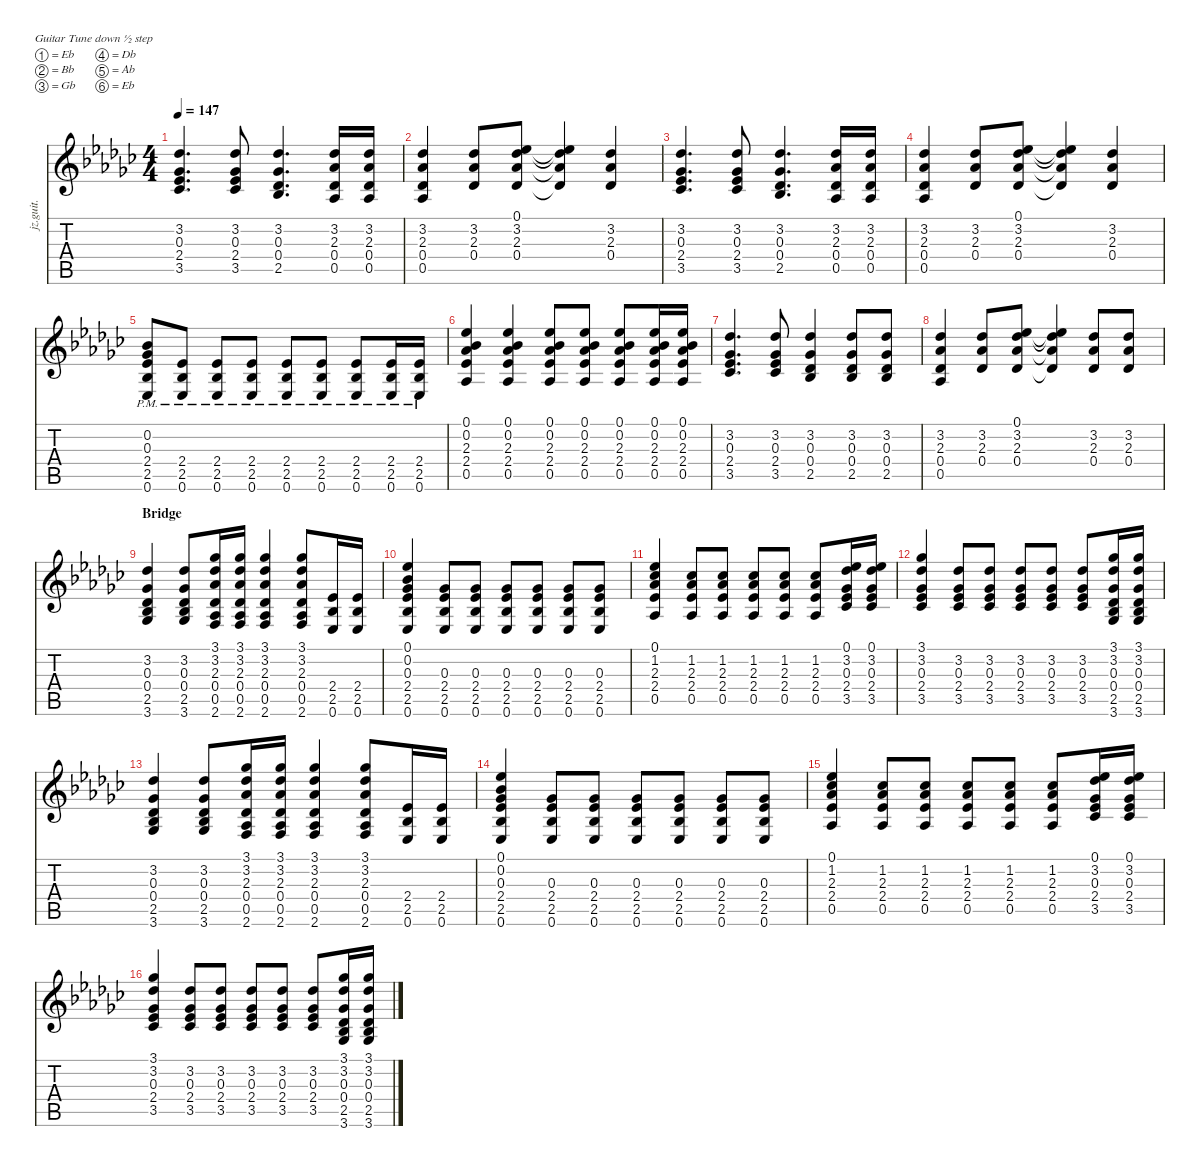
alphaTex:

\defaultSystemsLayout 8
\hideDynamics
\bracketExtendMode nobrackets
\otherSystemsTrackNameOrientation horizontal
\track ("Guitar (Billy)" "jz.guit.") {defaultSystemsLayout 4 instrument electricguitarjazz}
\staff {score tabs}
\tuning (Eb4 Bb3 Gb3 Db3 Ab2 Eb2)
\ts (4 4)
\tempo 147
\clef g2
\ks ebminor
(3.2{acc b} 0.3{acc b} 2.4{acc b} 3.5{acc b}).4{d dy f beam Up} (3.2{acc b} 0.3{acc b} 2.4{acc b} 3.5{acc b}).8{beam Up} (3.2{acc b} 0.3{acc b} 0.4{acc b} 2.5{acc b}).4{d beam Up} (3.2{acc b} 2.3{acc b} 0.4{acc b} 0.5{acc b}).16{beam Up} (3.2{acc b} 2.3{acc b} 0.4{acc b} 0.5{acc b}).16{beam Up} |
(3.2{acc b} 2.3{acc b} 0.4{acc b} 0.5{acc b}).4{beam Up} (3.2{acc b} 2.3{acc b} 0.4{acc b}).8{beam Up} (0.1{acc b} 3.2{acc b} 2.3{acc b} 0.4{acc b}).8{beam Up} (0.1{t acc b} 3.2{t acc b} 2.3{t acc b} 0.4{t acc b}).4{beam Up} (3.2{acc b} 2.3{acc b} 0.4{acc b}).4{beam Up} |
(3.2{acc b} 0.3{acc b} 2.4{acc b} 3.5{acc b}).4{d beam Up} (3.2{acc b} 0.3{acc b} 2.4{acc b} 3.5{acc b}).8{beam Up} (3.2{acc b} 0.3{acc b} 0.4{acc b} 2.5{acc b}).4{d beam Up} (3.2{acc b} 2.3{acc b} 0.4{acc b} 0.5{acc b}).16{beam Up} (3.2{acc b} 2.3{acc b} 0.4{acc b} 0.5{acc b}).16{beam Up} |
(3.2{acc b} 2.3{acc b} 0.4{acc b} 0.5{acc b}).4{beam Up} (3.2{acc b} 2.3{acc b} 0.4{acc b}).8{beam Up} (0.1{acc b} 3.2{acc b} 2.3{acc b} 0.4{acc b}).8{beam Up} (0.1{t acc b} 3.2{t acc b} 2.3{t acc b} 0.4{t acc b}).4{beam Up} (3.2{acc b} 2.3{acc b} 0.4{acc b}).4{beam Up} |
(0.2{acc b} 0.3{acc b} 2.4{acc b} 2.5{pm acc b} 0.6{acc b}).8{beam Up} (2.4{acc b} 2.5{pm acc b} 0.6{acc b}).8{beam Up} (2.4{acc b} 2.5{pm acc b} 0.6{acc b}).8{beam Up} (2.4{acc b} 2.5{pm acc b} 0.6{acc b}).8{beam Up} (2.4{acc b} 2.5{pm acc b} 0.6{acc b}).8{beam Up} (2.4{acc b} 2.5{pm acc b} 0.6{acc b}).8{beam Up} (2.4{acc b} 2.5{pm acc b} 0.6{acc b}).8{beam Up} (2.4{acc b} 2.5{pm acc b} 0.6{acc b}).16{beam Up} (2.4{acc b} 2.5{pm acc b} 0.6{acc b}).16{beam Up} |
(0.1{acc b} 0.2{acc b} 2.3{acc b} 2.4{acc b} 0.5{acc b}).4{beam Up} (0.1{acc b} 0.2{acc b} 2.3{acc b} 2.4{acc b} 0.5{acc b}).4{beam Up} (0.1{acc b} 0.2{acc b} 2.3{acc b} 2.4{acc b} 0.5{acc b}).8{beam Up} (0.1{acc b} 0.2{acc b} 2.3{acc b} 2.4{acc b} 0.5{acc b}).8{beam Up} (0.1{acc b} 0.2{acc b} 2.3{acc b} 2.4{acc b} 0.5{acc b}).8{beam Up} (0.1{acc b} 0.2{acc b} 2.3{acc b} 2.4{acc b} 0.5{acc b}).16{beam Up} (0.1{acc b} 0.2{acc b} 2.3{acc b} 2.4{acc b} 0.5{acc b}).16{beam Up} |
(3.2{acc b} 0.3{acc b} 2.4{acc b} 3.5{acc b}).4{d beam Up} (3.2{acc b} 0.3{acc b} 2.4{acc b} 3.5{acc b}).8{beam Up} (3.2{acc b} 0.3{acc b} 0.4{acc b} 2.5{acc b}).4{beam Up} (3.2{acc b} 0.3{acc b} 0.4{acc b} 2.5{acc b}).8{beam Up} (3.2{acc b} 0.3{acc b} 0.4{acc b} 2.5{acc b}).8{beam Up} |
(3.2{acc b} 2.3{acc b} 0.4{acc b} 0.5{acc b}).4{beam Up} (3.2{acc b} 2.3{acc b} 0.4{acc b}).8{beam Up} (0.1{acc b} 3.2{acc b} 2.3{acc b} 0.4{acc b}).8{beam Up} (0.1{t acc b} 3.2{t acc b} 2.3{t acc b} 0.4{t acc b}).4{beam Up} (3.2{acc b} 2.3{acc b} 0.4{acc b}).8{beam Up} (3.2{acc b} 2.3{acc b} 0.4{acc b}).8{beam Up} |
\section ("" "Bridge")
(3.2{acc b} 0.3{acc b} 0.4{acc b} 2.5{acc b} 3.6{acc b}).4{beam Up} (3.2{acc b} 0.3{acc b} 0.4{acc b} 2.5{acc b} 3.6{acc b}).8{beam Up} (3.1{acc b} 3.2{acc b} 2.3{acc b} 0.4{acc b} 0.5{acc b} 2.6{acc forcenatural}).16{beam Up} (3.1{acc b} 3.2{acc b} 2.3{acc b} 0.4{acc b} 0.5{acc b} 2.6{acc forcenatural}).16{beam Up} (3.1{acc b} 3.2{acc b} 2.3{acc b} 0.4{acc b} 0.5{acc b} 2.6{acc forcenatural}).4{beam Up} (3.1{acc b} 3.2{acc b} 2.3{acc b} 0.4{acc b} 0.5{acc b} 2.6{acc forcenatural}).8{beam Up} (2.4{acc b} 2.5{acc b} 0.6{acc b}).16{beam Up} (2.4{acc b} 2.5{acc b} 0.6{acc b}).16{beam Up} |
(0.1{acc b} 0.2{acc b} 0.3{acc b} 2.4{acc b} 2.5{acc b} 0.6{acc b}).4{beam Up} (0.3{acc b} 2.4{acc b} 2.5{acc b} 0.6{acc b}).8{beam Up} (0.3{acc b} 2.4{acc b} 2.5{acc b} 0.6{acc b}).8{beam Up} (0.3{acc b} 2.4{acc b} 2.5{acc b} 0.6{acc b}).8{beam Up} (0.3{acc b} 2.4{acc b} 2.5{acc b} 0.6{acc b}).8{beam Up} (0.3{acc b} 2.4{acc b} 2.5{acc b} 0.6{acc b}).8{beam Up} (0.3{acc b} 2.4{acc b} 2.5{acc b} 0.6{acc b}).8{beam Up} |
(0.1{acc b} 1.2{acc b} 2.3{acc b} 2.4{acc b} 0.5{acc b}).4{beam Up} (1.2{acc b} 2.3{acc b} 2.4{acc b} 0.5{acc b}).8{beam Up} (1.2{acc b} 2.3{acc b} 2.4{acc b} 0.5{acc b}).8{beam Up} (1.2{acc b} 2.3{acc b} 2.4{acc b} 0.5{acc b}).8{beam Up} (1.2{acc b} 2.3{acc b} 2.4{acc b} 0.5{acc b}).8{beam Up} (1.2{acc b} 2.3{acc b} 2.4{acc b} 0.5{acc b}).8{beam Up} (0.1{acc b} 3.2{acc b} 0.3{acc b} 2.4{acc b} 3.5{acc b}).16{beam Up} (0.1{acc b} 3.2{acc b} 0.3{acc b} 2.4{acc b} 3.5{acc b}).16{beam Up} |
(3.1{acc b} 3.2{acc b} 0.3{acc b} 2.4{acc b} 3.5{acc b}).4{beam Up} (3.2{acc b} 0.3{acc b} 2.4{acc b} 3.5{acc b}).8{beam Up} (3.2{acc b} 0.3{acc b} 2.4{acc b} 3.5{acc b}).8{beam Up} (3.2{acc b} 0.3{acc b} 2.4{acc b} 3.5{acc b}).8{beam Up} (3.2{acc b} 0.3{acc b} 2.4{acc b} 3.5{acc b}).8{beam Up} (3.2{acc b} 0.3{acc b} 2.4{acc b} 3.5{acc b}).8{beam Up} (3.1{acc b} 3.2{acc b} 0.3{acc b} 0.4{acc b} 2.5{acc b} 3.6{acc b}).16{beam Up} (3.1{acc b} 3.2{acc b} 0.3{acc b} 0.4{acc b} 2.5{acc b} 3.6{acc b}).16{beam Up} |
(3.2{acc b} 0.3{acc b} 0.4{acc b} 2.5{acc b} 3.6{acc b}).4{beam Up} (3.2{acc b} 0.3{acc b} 0.4{acc b} 2.5{acc b} 3.6{acc b}).8{beam Up} (3.1{acc b} 3.2{acc b} 2.3{acc b} 0.4{acc b} 0.5{acc b} 2.6{acc forcenatural}).16{beam Up} (3.1{acc b} 3.2{acc b} 2.3{acc b} 0.4{acc b} 0.5{acc b} 2.6{acc forcenatural}).16{beam Up} (3.1{acc b} 3.2{acc b} 2.3{acc b} 0.4{acc b} 0.5{acc b} 2.6{acc forcenatural}).4{beam Up} (3.1{acc b} 3.2{acc b} 2.3{acc b} 0.4{acc b} 0.5{acc b} 2.6{acc forcenatural}).8{beam Up} (2.4{acc b} 2.5{acc b} 0.6{acc b}).16{beam Up} (2.4{acc b} 2.5{acc b} 0.6{acc b}).16{beam Up} |
(0.1{acc b} 0.2{acc b} 0.3{acc b} 2.4{acc b} 2.5{acc b} 0.6{acc b}).4{beam Up} (0.3{acc b} 2.4{acc b} 2.5{acc b} 0.6{acc b}).8{beam Up} (0.3{acc b} 2.4{acc b} 2.5{acc b} 0.6{acc b}).8{beam Up} (0.3{acc b} 2.4{acc b} 2.5{acc b} 0.6{acc b}).8{beam Up} (0.3{acc b} 2.4{acc b} 2.5{acc b} 0.6{acc b}).8{beam Up} (0.3{acc b} 2.4{acc b} 2.5{acc b} 0.6{acc b}).8{beam Up} (0.3{acc b} 2.4{acc b} 2.5{acc b} 0.6{acc b}).8{beam Up} |
(0.1{acc b} 1.2{acc b} 2.3{acc b} 2.4{acc b} 0.5{acc b}).4{beam Up} (1.2{acc b} 2.3{acc b} 2.4{acc b} 0.5{acc b}).8{beam Up} (1.2{acc b} 2.3{acc b} 2.4{acc b} 0.5{acc b}).8{beam Up} (1.2{acc b} 2.3{acc b} 2.4{acc b} 0.5{acc b}).8{beam Up} (1.2{acc b} 2.3{acc b} 2.4{acc b} 0.5{acc b}).8{beam Up} (1.2{acc b} 2.3{acc b} 2.4{acc b} 0.5{acc b}).8{beam Up} (0.1{acc b} 3.2{acc b} 0.3{acc b} 2.4{acc b} 3.5{acc b}).16{beam Up} (0.1{acc b} 3.2{acc b} 0.3{acc b} 2.4{acc b} 3.5{acc b}).16{beam Up} |
(3.1{acc b} 3.2{acc b} 0.3{acc b} 2.4{acc b} 3.5{acc b}).4{beam Up} (3.2{acc b} 0.3{acc b} 2.4{acc b} 3.5{acc b}).8{beam Up} (3.2{acc b} 0.3{acc b} 2.4{acc b} 3.5{acc b}).8{beam Up} (3.2{acc b} 0.3{acc b} 2.4{acc b} 3.5{acc b}).8{beam Up} (3.2{acc b} 0.3{acc b} 2.4{acc b} 3.5{acc b}).8{beam Up} (3.2{acc b} 0.3{acc b} 2.4{acc b} 3.5{acc b}).8{beam Up} (3.1{acc b} 3.2{acc b} 0.3{acc b} 0.4{acc b} 2.5{acc b} 3.6{acc b}).16{beam Up} (3.1{acc b} 3.2{acc b} 0.3{acc b} 0.4{acc b} 2.5{acc b} 3.6{acc b}).16{beam Up}
